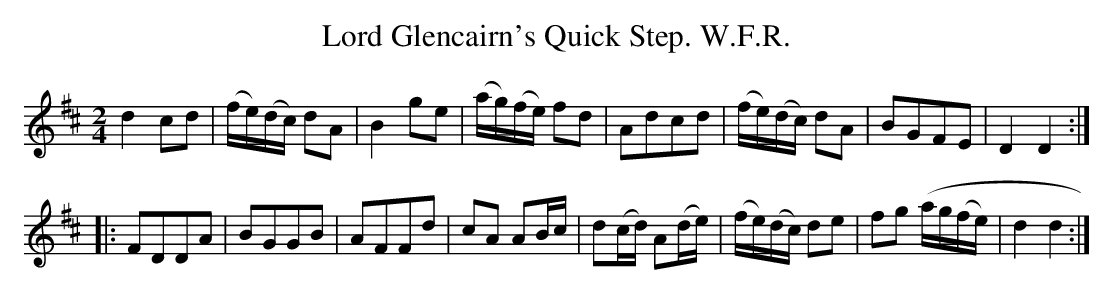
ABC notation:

X:1
T:Lord Glencairn's Quick Step. W.F.R.
M:2/4
L:1/8
K:D
d2      cd     |(f/e/)(d/c/) dA|B2  ge        |(a/g/)(f/e/) fd   |\
Adcd           |(f/e/)(d/c/) dA|BGFE          | D2          D2  :|
|:FDDA           | BGGB          |AFFd          | cA          AB/c/|\
d(c/d/) A(d/e/)|(f/e/)(d/c/) de|fg (a/g/(f/e/)|d2           d2  :|
